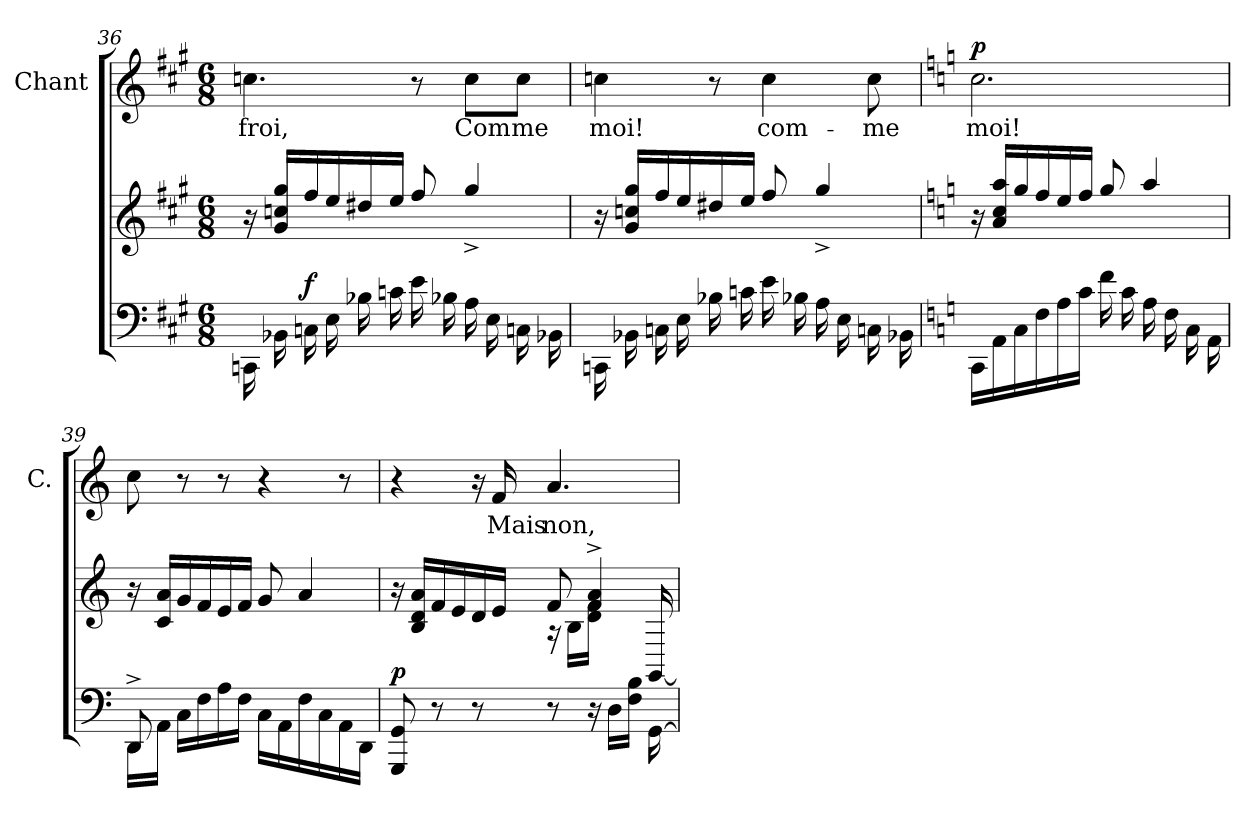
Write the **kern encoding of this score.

**kern	**dynam	**kern	**kern	**text	**dynam
*part3	*part3	*part2	*part1	*part1	*part1
*staff3	*staff3	*staff2	*staff1	*staff1	*staff1
*	*	*	*I"Chant	*	*
*	*	*	*I'C.	*	*
!!LO:LB:g=z
*clefF4	*	*clefG2	*clefG2	*	*
*k[f#c#g#]	*	*k[f#c#g#]	*k[f#c#g#]	*	*
*M6/8	*	*M6/8	*M6/8	*	*
=36	=36	=36	=36	=36	=36
16CCni\	.	16r	4.ccnj\	froi,	.
16BB-Xi\	.	16gg#j/ 16ccnj/ 16g#j/LL	.	.	.
!	!LO:DY:a	!	!	!	!
16Cni\	f	16ff#j/	.	.	.
16Ei\	.	16eej/	.	.	.
16B-Xi\	.	16dd#Xj/	.	.	.
16cni\	.	16eej/JJ	.	.	.
16ei\	.	8ff#j/	8r	.	.
16B-Xi\	.	.	.	.	.
16Ai\	.	4gg#^>j/	8ccj\L	Com	.
16Ei\	.	.	.	.	.
16Cni\	.	.	8ccj\J	me	.
16BB-Xi\	.	.	.	.	.
=37	=37	=37	=37	=37	=37
16CCni\	.	16r	4ccnj\	moi!	.
16BB-Xi\	.	16gg#j/ 16ccnj/ 16g#j/LL	.	.	.
16Cni\	.	16ff#j/	.	.	.
16Ei\	.	16eej/	.	.	.
16B-Xi\	.	16dd#Xj/	8r	.	.
16cni\	.	16eej/JJ	.	.	.
16ei\	.	8ff#j/	4ccj\	com-	.
16B-Xi\	.	.	.	.	.
16Ai\	.	4gg#^>j/	.	.	.
16Ei\	.	.	.	.	.
16Cni\	.	.	8ccj\	me	.
16BB-Xi\	.	.	.	.	.
=38	=38	=38	=38	=38	=38
*k[]	*	*k[]	*k[]	*	*
!	!	!	!	!	!LO:DY:a
16CCi\LL	.	16r	2.ccj\	moi!	p
16AAi\	.	16aj/ 16aaj/ 16ccj/LL	.	.	.
16Ci\	.	16ggj/	.	.	.
16Fi\	.	16ffj/	.	.	.
16Ai\	.	16eej/	.	.	.
16ci\JJ	.	16ffj/JJ	.	.	.
16fi\	.	8ggj/	.	.	.
16ci\	.	.	.	.	.
16Ai\	.	4aaj/	.	.	.
16Fi\	.	.	.	.	.
16Ci\	.	.	.	.	.
16AAi\	.	.	.	.	.
!!LO:PB:g=z
=39	=39	=39	=39	=39	=39
*^	*	*	*	*	*
8DD^>i/	16DDZ\LL	.	16r	8ccj\	.	.
.	16AAZ\JJ	.	16aj/ 16cj/LL	.	.	.
16Ci\LL	2ryy	.	16gj/	8r	.	.
16Fi\	.	.	16fj/	.	.	.
16Ai\	.	.	16ej/	8r	.	.
16Fi\JJ	.	.	16fj/JJ	.	.	.
16Ci\LL	.	.	8gj/	4r	.	.
16AAi\	.	.	.	.	.	.
16Fi\	.	.	4aj/	.	.	.
16Ci\	.	.	.	.	.	.
16AAi\	8ryy	.	.	8r	.	.
16DDi\JJ	.	.	.	.	.	.
*v	*v	*	*	*	*	*
=40	=40	=40	=40	=40	=40
*	*	*^	*	*	*
!	!LO:DY:a	!	!	!	!	!
8GGi/ 8GGGi/	p	16r	16ryy	4r	.	.
.	.	16Bj/ 16aj/ 16dj/LL	16ryy	.	.	.
8r	.	16fj/	16ryy	.	.	.
.	.	16ej/	16ryy	.	.	.
8r	.	16dj/	16ryy	16r	.	.
.	.	16ej/JJ	16ryy	16fj/	Mais	.
8r	.	8fj/	16r	4.aj/	non,	.
.	.	.	16BZ\LL	.	.	.
16r	.	4aj^>/ 4fj^>/	16dZ\ 16fZ\JJ	.	.	.
16Di\LL	.	.	16ryy	.	.	.
16Fi\ 16Bi\JJ	.	.	16ryy	.	.	.
[16GGi\	.	.	[16GGZ/	.	.	.
*	*	*v	*v	*	*	*
=	=	=	=	=	=
*-	*-	*-	*-	*-	*-
